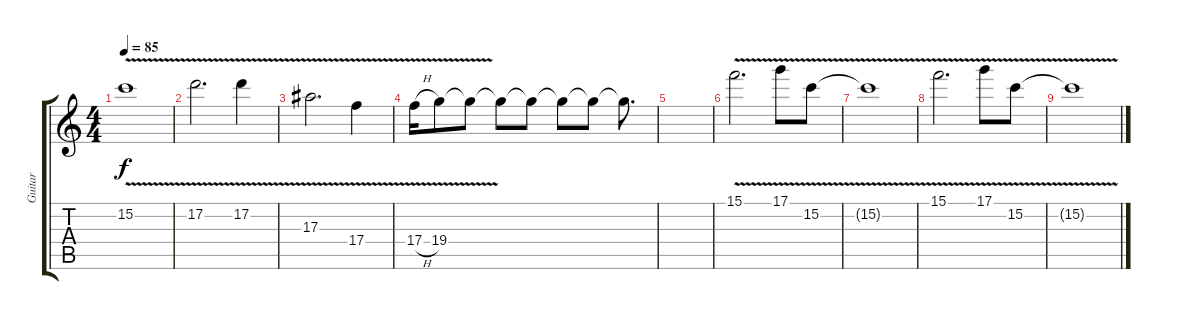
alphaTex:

\track ("Guitar" "Guitar") {instrument electricguitarclean}
\staff {score tabs}
\tuning (D4 A3 F3 C3 G2 C2) {hide}
\ts (4 4)
\tempo 85
\clef g2
\ks c
15.2{v}.1{dy f} |
17.2{v}.2{d} 17.2{v}.4 |
17.3{v}.2{d} 17.4{v}.4 |
17.4{v h}.16 19.4{v}.8 19.4{t}.8 19.4{t}.8 19.4{t}.8 19.4{t}.8 19.4{t}.8 19.4{t}.8{d} |
|
15.1{v}.2{d} 17.1{v}.8 15.2{v}.8 |
15.2{t}.1 |
15.1{v}.2{d} 17.1{v}.8 15.2{v}.8 |
15.2{t}.1
